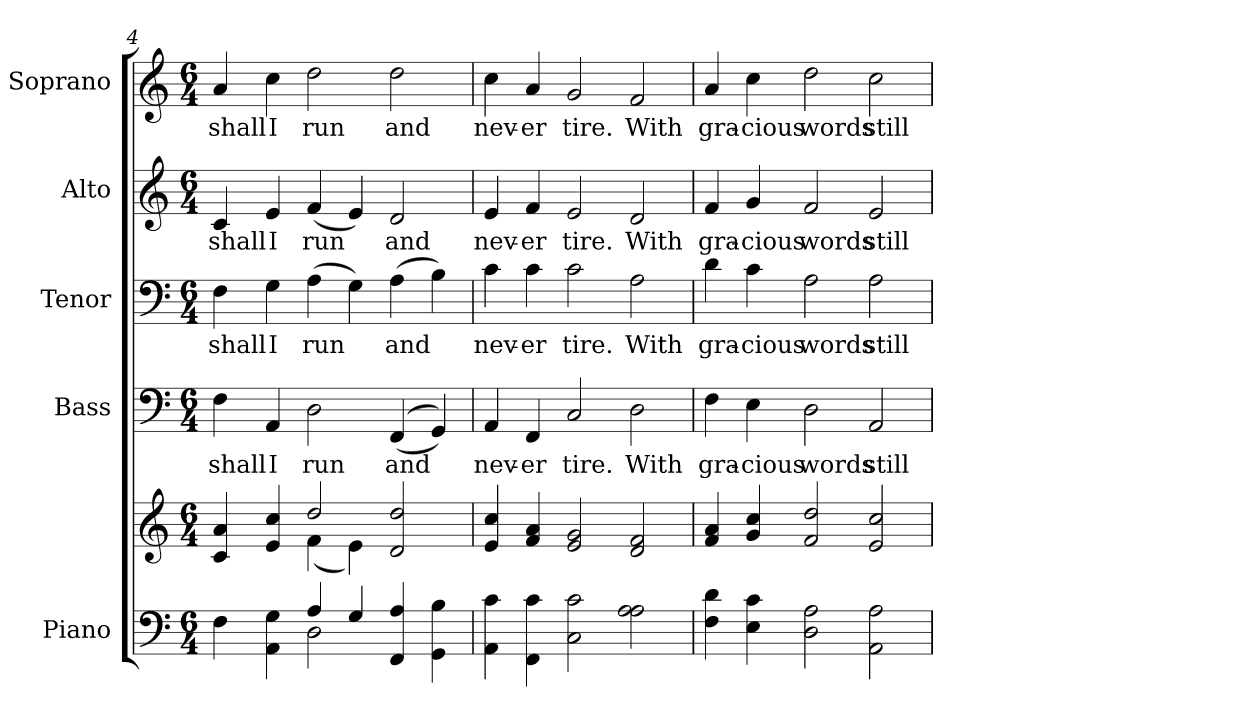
**kern	**kern	**kern	**text	**kern	**text	**kern	**text	**kern	**text
*part5	*part5	*part4	*part4	*part3	*part3	*part2	*part2	*part1	*part1
*staff6	*staff5	*staff4	*staff4	*staff3	*staff3	*staff2	*staff2	*staff1	*staff1
*I"Piano	*	*I"Bass	*	*I"Tenor	*	*I"Alto	*	*I"Soprano	*
*I'Pno.	*	*I'B.	*	*I'T.	*	*I'A.	*	*I'S.	*
!!LO:PB:g=z
*clefF4	*clefG2	*clefF4	*	*clefF4	*	*clefG2	*	*clefG2	*
*k[]	*k[]	*k[]	*	*k[]	*	*k[]	*	*k[]	*
*C:	*C:	*C:	*	*C:	*	*C:	*	*C:	*
*M6/4	*M6/4	*M6/4	*	*M6/4	*	*M6/4	*	*M6/4	*
=4	=4	=4	=4	=4	=4	=4	=4	=4	=4
*^	*^	*	*	*	*	*	*	*	*
!	!	!	!	!	!LO:LY:b:color=#000000	!	!	!	!	!	!
!	!	!	!	!	!	!	!LO:LY:b:color=#000000	!	!	!	!
!	!	!	!	!	!	!	!	!	!LO:LY:b:color=#000000	!	!
!	!	!	!	!	!	!	!	!	!	!	!LO:LY:b:color=#000000
4Fi\	2ryy	4ci/ 4ai	2ryy	4Fi\	shall	4Fi\	shall	4ci/	shall	4ai/	shall
!	!	!	!	!	!LO:LY:b:color=#000000	!	!	!	!	!	!
!	!	!	!	!	!	!	!LO:LY:b:color=#000000	!	!	!	!
!	!	!	!	!	!	!	!	!	!LO:LY:b:color=#000000	!	!
!	!	!	!	!	!	!	!	!	!	!	!LO:LY:b:color=#000000
4AAi\ 4Gi	.	4ei/ 4cci	.	4AAi/	I	4Gi\	I	4ei/	I	4cci\	I
!	!	!	!	!	!LO:LY:b:color=#000000	!	!	!	!	!	!
!	!	!	!	!	!	!	!LO:LY:b:color=#000000	!	!	!	!
!	!	!	!	!	!	!	!	!	!LO:LY:b:color=#000000	!	!
!	!	!	!	!	!	!	!	!	!	!	!LO:LY:b:color=#000000
4Ai/	2Di\	2ddi/	(4fi\	2Di\	run	(4Ai\	run	(4fi/	run	2ddi\	run
4Gi/	.	.	4ei\)	.	.	4Gi\)	.	4ei/)	.	.	.
!	!	!	!	!	!LO:LY:b:color=#000000	!	!	!	!	!	!
!	!	!	!	!	!	!	!LO:LY:b:color=#000000	!	!	!	!
!	!	!	!	!	!	!	!	!	!LO:LY:b:color=#000000	!	!
!	!	!	!	!	!	!	!	!	!	!	!LO:LY:b:color=#000000
4FFi/ 4Ai	2ryy	2di/ 2ddi	2ryy	((4FFi/	and	(4Ai\	and	2di/	and	2ddi\	and
4GGi\ 4Bi	.	.	.	4GGi/))	.	4Bi\)	.	.	.	.	.
*v	*v	*	*	*	*	*	*	*	*	*	*
*	*v	*v	*	*	*	*	*	*	*	*
=5	=5	=5	=5	=5	=5	=5	=5	=5	=5
!	!	!	!LO:LY:b:color=#000000	!	!	!	!	!	!
!	!	!	!	!	!LO:LY:b:color=#000000	!	!	!	!
!	!	!	!	!	!	!	!LO:LY:b:color=#000000	!	!
!	!	!	!	!	!	!	!	!	!LO:LY:b:color=#000000
4AAi\ 4ci	4ei/ 4cci	4AAi/	nev-	4ci\	nev-	4ei/	nev-	4cci\	nev-
!	!	!	!LO:LY:b:color=#000000	!	!	!	!	!	!
!	!	!	!	!	!LO:LY:b:color=#000000	!	!	!	!
!	!	!	!	!	!	!	!LO:LY:b:color=#000000	!	!
!	!	!	!	!	!	!	!	!	!LO:LY:b:color=#000000
4FFi\ 4ci	4fi/ 4ai	4FFi/	-er	4ci\	-er	4fi/	-er	4ai/	-er
!	!	!	!LO:LY:b:color=#000000	!	!	!	!	!	!
!	!	!	!	!	!LO:LY:b:color=#000000	!	!	!	!
!	!	!	!	!	!	!	!LO:LY:b:color=#000000	!	!
!	!	!	!	!	!	!	!	!	!LO:LY:b:color=#000000
2Ci\ 2ci	2ei/ 2gi	2Ci/	tire.	2ci\	tire.	2ei/	tire.	2gi/	tire.
!	!	!	!LO:LY:b:color=#000000	!	!	!	!	!	!
!	!	!	!	!	!LO:LY:b:color=#000000	!	!	!	!
!	!	!	!	!	!	!	!LO:LY:b:color=#000000	!	!
!	!	!	!	!	!	!	!	!	!LO:LY:b:color=#000000
2Ai\ 2Ai	2di/ 2fi	2Di\	With	2Ai\	With	2di/	With	2fi/	With
!!LO:PB:g=z
=6	=6	=6	=6	=6	=6	=6	=6	=6	=6
!	!	!	!LO:LY:b:color=#000000	!	!	!	!	!	!
!	!	!	!	!	!LO:LY:b:color=#000000	!	!	!	!
!	!	!	!	!	!	!	!LO:LY:b:color=#000000	!	!
!	!	!	!	!	!	!	!	!	!LO:LY:b:color=#000000
4Fi\ 4di	4fi/ 4ai	4Fi\	gra-	4di\	gra-	4fi/	gra-	4ai/	gra-
!	!	!	!LO:LY:b:color=#000000	!	!	!	!	!	!
!	!	!	!	!	!LO:LY:b:color=#000000	!	!	!	!
!	!	!	!	!	!	!	!LO:LY:b:color=#000000	!	!
!	!	!	!	!	!	!	!	!	!LO:LY:b:color=#000000
4Ei\ 4ci	4gi/ 4cci	4Ei\	-cious	4ci\	-cious	4gi/	-cious	4cci\	-cious
!	!	!	!LO:LY:b:color=#000000	!	!	!	!	!	!
!	!	!	!	!	!LO:LY:b:color=#000000	!	!	!	!
!	!	!	!	!	!	!	!LO:LY:b:color=#000000	!	!
!	!	!	!	!	!	!	!	!	!LO:LY:b:color=#000000
2Di\ 2Ai	2fi/ 2ddi	2Di\	words	2Ai\	words	2fi/	words	2ddi\	words
!	!	!	!LO:LY:b:color=#000000	!	!	!	!	!	!
!	!	!	!	!	!LO:LY:b:color=#000000	!	!	!	!
!	!	!	!	!	!	!	!LO:LY:b:color=#000000	!	!
!	!	!	!	!	!	!	!	!	!LO:LY:b:color=#000000
2AAi\ 2Ai	2ei/ 2cci	2AAi/	still	2Ai\	still	2ei/	still	2cci\	still
=	=	=	=	=	=	=	=	=	=
*-	*-	*-	*-	*-	*-	*-	*-	*-	*-
